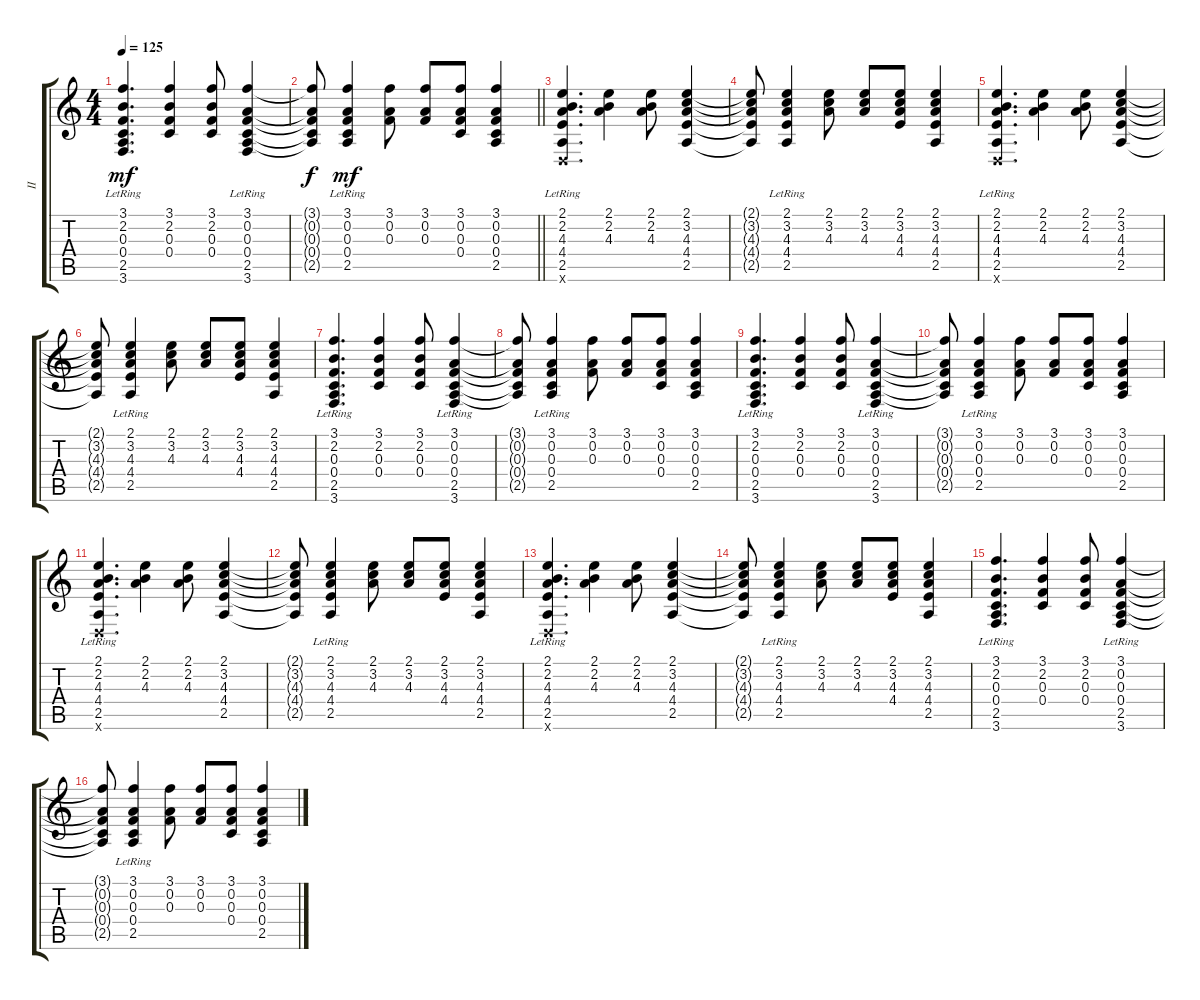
\track ("II" "II") {instrument distortionguitar}
\staff {score tabs}
\tuning (D4 A3 F3 C3 G2 D2) {hide}
\ts (4 4)
\tempo 125
\clef g2
\ks c
(3.1 2.2 0.3 0.4 2.5{lr} 3.6{lr}).4{d dy mf} (3.1 2.2 0.3 0.4).4 (3.1 2.2 0.3 0.4).8 (3.1 0.2 0.3 0.4 2.5 3.6{lr}).4 |
\barLineRight lightlight
(3.1{t} 0.2{t} 0.3{t} 0.4{t} 2.5{t}).8{dy f} (3.1 0.2 0.3 0.4{lr} 2.5{lr}).4{dy mf} (3.1 0.2 0.3).8 (3.1 0.2 0.3).8 (3.1 0.2 0.3 0.4).8 (3.1 0.2 0.3 0.4 2.5).4 |
\section ("" "")
(2.1 2.2 4.3 4.4{lr} 2.5{lr} 0.6{x}).4{d} (2.1 2.2 4.3).4 (2.1 2.2 4.3).8 (2.1 3.2 4.3 4.4 2.5).4 |
(2.1{t} 3.2{t} 4.3{t} 4.4{t} 2.5{t}).8 (2.1 3.2 4.3 4.4{lr} 2.5{lr}).4 (2.1 3.2 4.3).8 (2.1 3.2 4.3).8 (2.1 3.2 4.3 4.4).8 (2.1 3.2 4.3 4.4 2.5).4 |
(2.1 2.2 4.3 4.4{lr} 2.5{lr} 0.6{x}).4{d} (2.1 2.2 4.3).4 (2.1 2.2 4.3).8 (2.1 3.2 4.3 4.4 2.5).4 |
(2.1{t} 3.2{t} 4.3{t} 4.4{t} 2.5{t}).8 (2.1 3.2 4.3 4.4{lr} 2.5{lr}).4 (2.1 3.2 4.3).8 (2.1 3.2 4.3).8 (2.1 3.2 4.3 4.4).8 (2.1 3.2 4.3 4.4 2.5).4 |
(3.1 2.2 0.3 0.4 2.5{lr} 3.6{lr}).4{d} (3.1 2.2 0.3 0.4).4 (3.1 2.2 0.3 0.4).8 (3.1 0.2 0.3 0.4 2.5 3.6{lr}).4 |
(3.1{t} 0.2{t} 0.3{t} 0.4{t} 2.5{t}).8 (3.1 0.2 0.3 0.4{lr} 2.5{lr}).4 (3.1 0.2 0.3).8 (3.1 0.2 0.3).8 (3.1 0.2 0.3 0.4).8 (3.1 0.2 0.3 0.4 2.5).4 |
(3.1 2.2 0.3 0.4 2.5{lr} 3.6{lr}).4{d} (3.1 2.2 0.3 0.4).4 (3.1 2.2 0.3 0.4).8 (3.1 0.2 0.3 0.4 2.5 3.6{lr}).4 |
(3.1{t} 0.2{t} 0.3{t} 0.4{t} 2.5{t}).8 (3.1 0.2 0.3 0.4{lr} 2.5{lr}).4 (3.1 0.2 0.3).8 (3.1 0.2 0.3).8 (3.1 0.2 0.3 0.4).8 (3.1 0.2 0.3 0.4 2.5).4 |
(2.1 2.2 4.3 4.4{lr} 2.5{lr} 0.6{x}).4{d} (2.1 2.2 4.3).4 (2.1 2.2 4.3).8 (2.1 3.2 4.3 4.4 2.5).4 |
(2.1{t} 3.2{t} 4.3{t} 4.4{t} 2.5{t}).8 (2.1 3.2 4.3 4.4{lr} 2.5{lr}).4 (2.1 3.2 4.3).8 (2.1 3.2 4.3).8 (2.1 3.2 4.3 4.4).8 (2.1 3.2 4.3 4.4 2.5).4 |
(2.1 2.2 4.3 4.4{lr} 2.5{lr} 0.6{x}).4{d} (2.1 2.2 4.3).4 (2.1 2.2 4.3).8 (2.1 3.2 4.3 4.4 2.5).4 |
(2.1{t} 3.2{t} 4.3{t} 4.4{t} 2.5{t}).8 (2.1 3.2 4.3 4.4{lr} 2.5{lr}).4 (2.1 3.2 4.3).8 (2.1 3.2 4.3).8 (2.1 3.2 4.3 4.4).8 (2.1 3.2 4.3 4.4 2.5).4 |
(3.1 2.2 0.3 0.4 2.5{lr} 3.6{lr}).4{d} (3.1 2.2 0.3 0.4).4 (3.1 2.2 0.3 0.4).8 (3.1 0.2 0.3 0.4 2.5 3.6{lr}).4 |
(3.1{t} 0.2{t} 0.3{t} 0.4{t} 2.5{t}).8 (3.1 0.2 0.3 0.4{lr} 2.5{lr}).4 (3.1 0.2 0.3).8 (3.1 0.2 0.3).8 (3.1 0.2 0.3 0.4).8 (3.1 0.2 0.3 0.4 2.5).4
